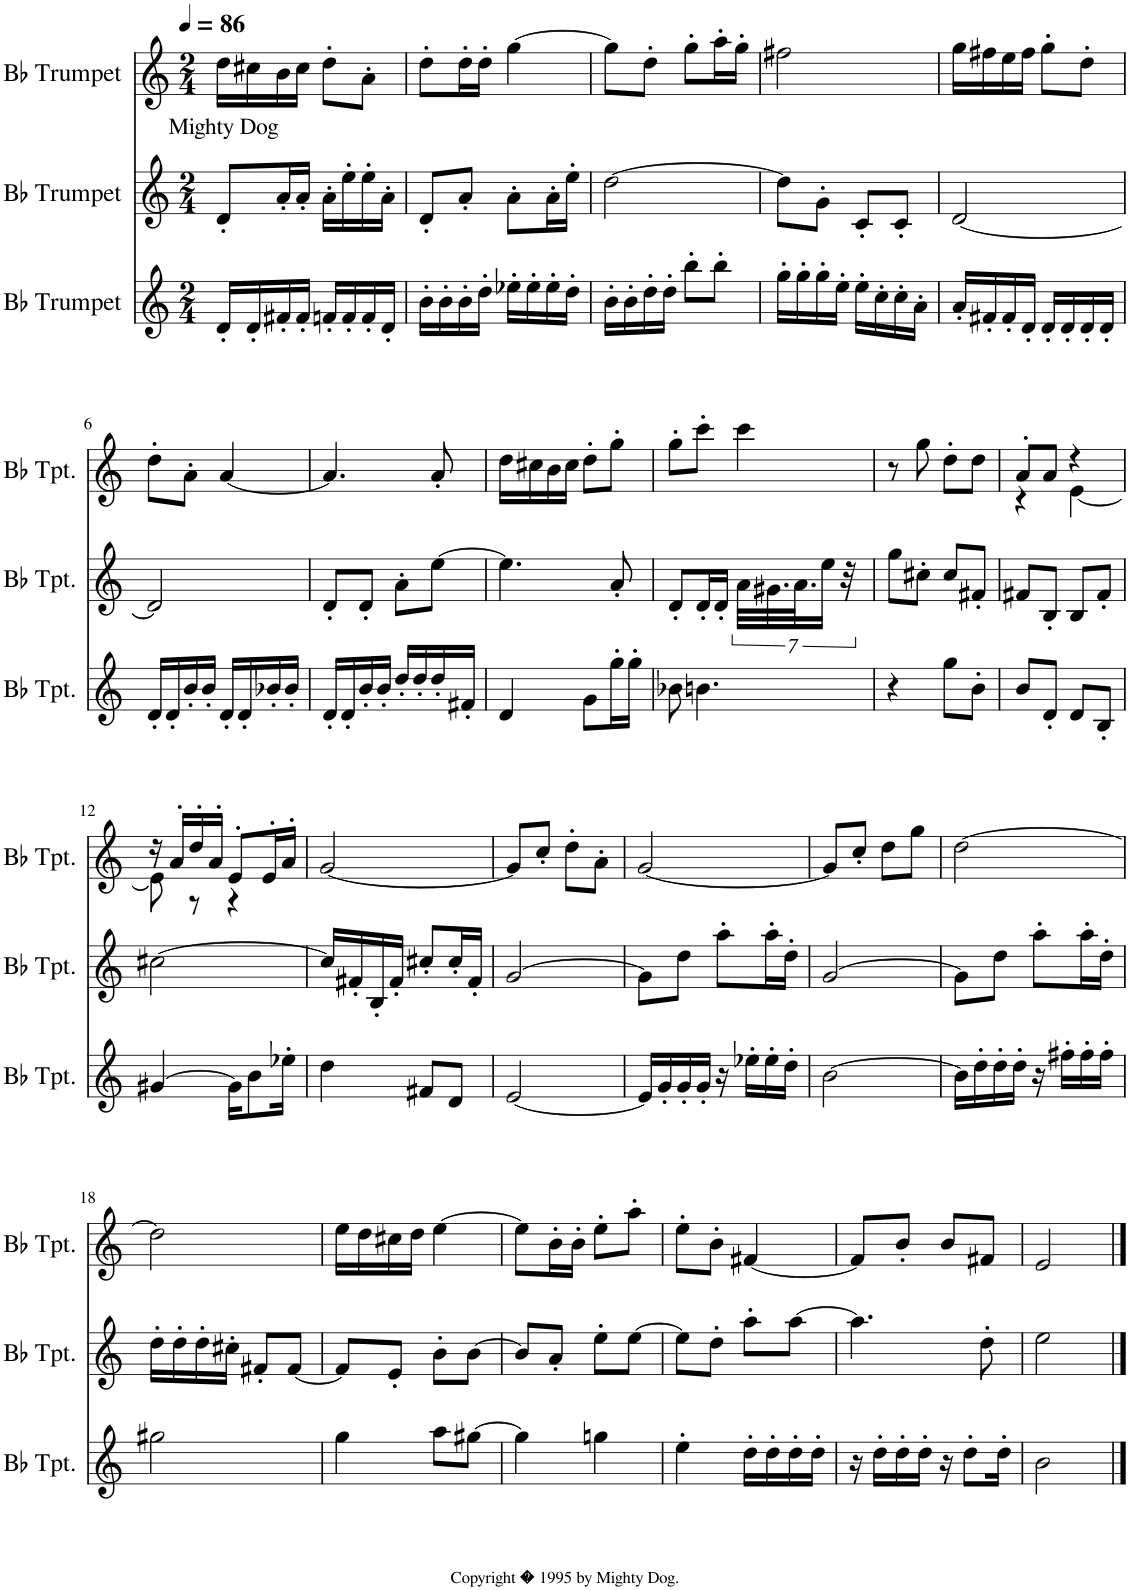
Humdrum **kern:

**kern	**kern	**kern	**text
*part3	*part2	*part1	*part1
*staff3	*staff2	*staff1	*staff1
*I"Bb Trumpet	*I"Bb Trumpet	*I"Bb Trumpet	*
*I'Bb Tpt.	*I'Bb Tpt.	*I'Bb Tpt.	*
*clefG2	*clefG2	*clefG2	*
*Trd1c2	*Trd1c2	*Trd1c2	*
*k[]	*k[]	*k[]	*
*M2/4	*M2/4	*M2/4	*
*MM86	*MM86	*MM86	*
=1	=1	=1	=1
!	!	!	!LO:LY:b
16d'/LL	8d'/L	16dd\LL	Mighty Dog
16d'/	.	16cc#X\	.
16f#X'/	16a'/L	16b\	.
16f#'/JJ	16a'/JJ	16cc#\JJ	.
16fn'/LL	16a'\LL	8dd'\L	.
16f'/	16ee'\	.	.
16f'/	16ee'\	8a'\J	.
16d'/JJ	16a'\JJ	.	.
=2	=2	=2	=2
16b'\LL	8d'/L	8dd'\L	.
16b'\	.	.	.
16b'\	8a'/J	16dd'\L	.
16dd'\JJ	.	16dd'\JJ	.
16ee-X'\LL	8a'\L	[4gg\	.
16ee-'\	.	.	.
16ee-'\	16a'\L	.	.
16dd'\JJ	16ee'\JJ	.	.
=3	=3	=3	=3
16b'\LL	[2dd\	8gg\L]	.
16b'\	.	.	.
16dd'\	.	8dd'\J	.
16dd'\JJ	.	.	.
8bb'\L	.	8gg'\L	.
8bb'\J	.	16aa'\L	.
.	.	16gg'\JJ	.
=4	=4	=4	=4
16gg'\LL	8dd\L]	2ff#X\	.
16gg'\	.	.	.
16gg'\	8g'\J	.	.
16ee'\JJ	.	.	.
16ee'\LL	8c'/L	.	.
16cc'\	.	.	.
16cc'\	8c'/J	.	.
16a'\JJ	.	.	.
=5	=5	=5	=5
16a'/LL	[2d/	16gg\LL	.
16f#X'/	.	16ff#X\	.
16f#'/	.	16ee\	.
16d'/JJ	.	16ff#\JJ	.
16d'/LL	.	8gg'\L	.
16d'/	.	.	.
16d'/	.	8dd'\J	.
16d'/JJ	.	.	.
!!LO:LB:g=z
=6	=6	=6	=6
16d'/LL	2d/]	8dd'\L	.
16d'/	.	.	.
16b'/	.	8a'\J	.
16b'/JJ	.	.	.
16d'/LL	.	[4a/	.
16d'/	.	.	.
16b-X'/	.	.	.
16b-'/JJ	.	.	.
=7	=7	=7	=7
16d'/LL	8d'/L	4.a/]	.
16d'/	.	.	.
16b'/	8d'/J	.	.
16b'/JJ	.	.	.
16dd'/LL	8a'\L	.	.
16dd'/	.	.	.
16dd'/	[8ee\J	8a'/	.
16f#X'/JJ	.	.	.
=8	=8	=8	=8
4d/	4.ee\]	16dd\LL	.
.	.	16cc#X\	.
.	.	16b\	.
.	.	16cc#\JJ	.
8g\L	.	8dd'\L	.
16gg'\L	8a'/	8gg'\J	.
16gg'\JJ	.	.	.
=9	=9	=9	=9
8b-X\	8d'/L	8gg'\L	.
4.bn\	16d'/L	8ccc'\J	.
.	16d'/JJ	.	.
.	28a\LLL	4ccc\	.
.	28.g#X\	.	.
.	28.a\J	.	.
.	14ee\JJ	.	.
.	28r	.	.
=10	=10	=10	=10
4r	8gg\L	8r	.
.	8cc#X'\J	8gg\	.
8gg\L	8cc#/L	8dd'\L	.
8b'\J	8f#X'/J	8dd\J	.
=11	=11	=11	=11
*	*	*^	*
8b/L	8f#X/L	8a'/L	4r	.
8d'/J	8B'/J	8a/J	.	.
8d/L	8B/L	4r	[4e\	.
8B'/J	8f#'/J	.	.	.
!!LO:LB:g=z	!!
=12	=12	=12	=12	=12
[4g#X/	[2cc#X\	16r	8e\]	.
.	.	16a'/LL	.	.
.	.	16dd'/	8r	.
.	.	16a'/JJ	.	.
16g#\KL]	.	8e'/L	4r	.
8b\	.	.	.	.
.	.	16e'/L	.	.
16ee-X'\Jk	.	16a'/JJ	.	.
*	*	*v	*v	*
=13	=13	=13	=13
4dd\	16cc#/LL]	[2g/	.
.	16f#X'/	.	.
.	16B'/	.	.
.	16f#'/JJ	.	.
8f#X/L	8cc#X'/L	.	.
8d/J	16cc#'/L	.	.
.	16f#'/JJ	.	.
=14	=14	=14	=14
[2e/	[2g/	8g/L]	.
.	.	8cc'/J	.
.	.	8dd'\L	.
.	.	8a'\J	.
=15	=15	=15	=15
16e/LL]	8g\L]	[2g/	.
16g'/	.	.	.
16g'/	8dd\J	.	.
16g'/JJ	.	.	.
16r	8aa'\L	.	.
16ee-X'\LL	.	.	.
16ee-'\	16aa'\L	.	.
16dd'\JJ	16dd'\JJ	.	.
=16	=16	=16	=16
[2b\	[2g/	8g/L]	.
.	.	8cc'/J	.
.	.	8dd\L	.
.	.	8gg\J	.
=17	=17	=17	=17
16b\LL]	8g\L]	[2dd\	.
16dd'\	.	.	.
16dd'\	8dd\J	.	.
16dd'\JJ	.	.	.
16r	8aa'\L	.	.
16ff#X'\LL	.	.	.
16ff#'\	16aa'\L	.	.
16ff#'\JJ	16dd'\JJ	.	.
!!LO:LB:g=z
=18	=18	=18	=18
2gg#X\	16dd'\LL	2dd\]	.
.	16dd'\	.	.
.	16dd'\	.	.
.	16cc#X'\JJ	.	.
.	8f#X'/L	.	.
.	[8f#/J	.	.
=19	=19	=19	=19
4gg\	8f#/L]	16ee\LL	.
.	.	16dd\	.
.	8e'/J	16cc#X\	.
.	.	16dd\JJ	.
8aa\L	8b'\L	[4ee\	.
[8gg#X\J	[8b\J	.	.
=20	=20	=20	=20
4gg#\]	8b/L]	8ee\L]	.
.	8a'/J	16b'\L	.
.	.	16b'\JJ	.
4ggn\	8ee'\L	8ee'\L	.
.	[8ee\J	8aa'\J	.
=21	=21	=21	=21
4ee'\	8ee\L]	8ee'\L	.
.	8dd'\J	8b'\J	.
16dd'\LL	8aa'\L	[4f#X/	.
16dd'\	.	.	.
16dd'\	[8aa\J	.	.
16dd'\JJ	.	.	.
=22	=22	=22	=22
16r	4.aa\]	8f#/L]	.
16dd'\LL	.	.	.
16dd'\	.	8b'/J	.
16dd'\JJ	.	.	.
16r	.	8b/L	.
8dd'\L	.	.	.
.	8dd'\	8f#X/J	.
16dd'\Jk	.	.	.
=23	=23	=23	=23
2b\	2ee\	2e/	.
==	==	==	==
*-	*-	*-	*-
